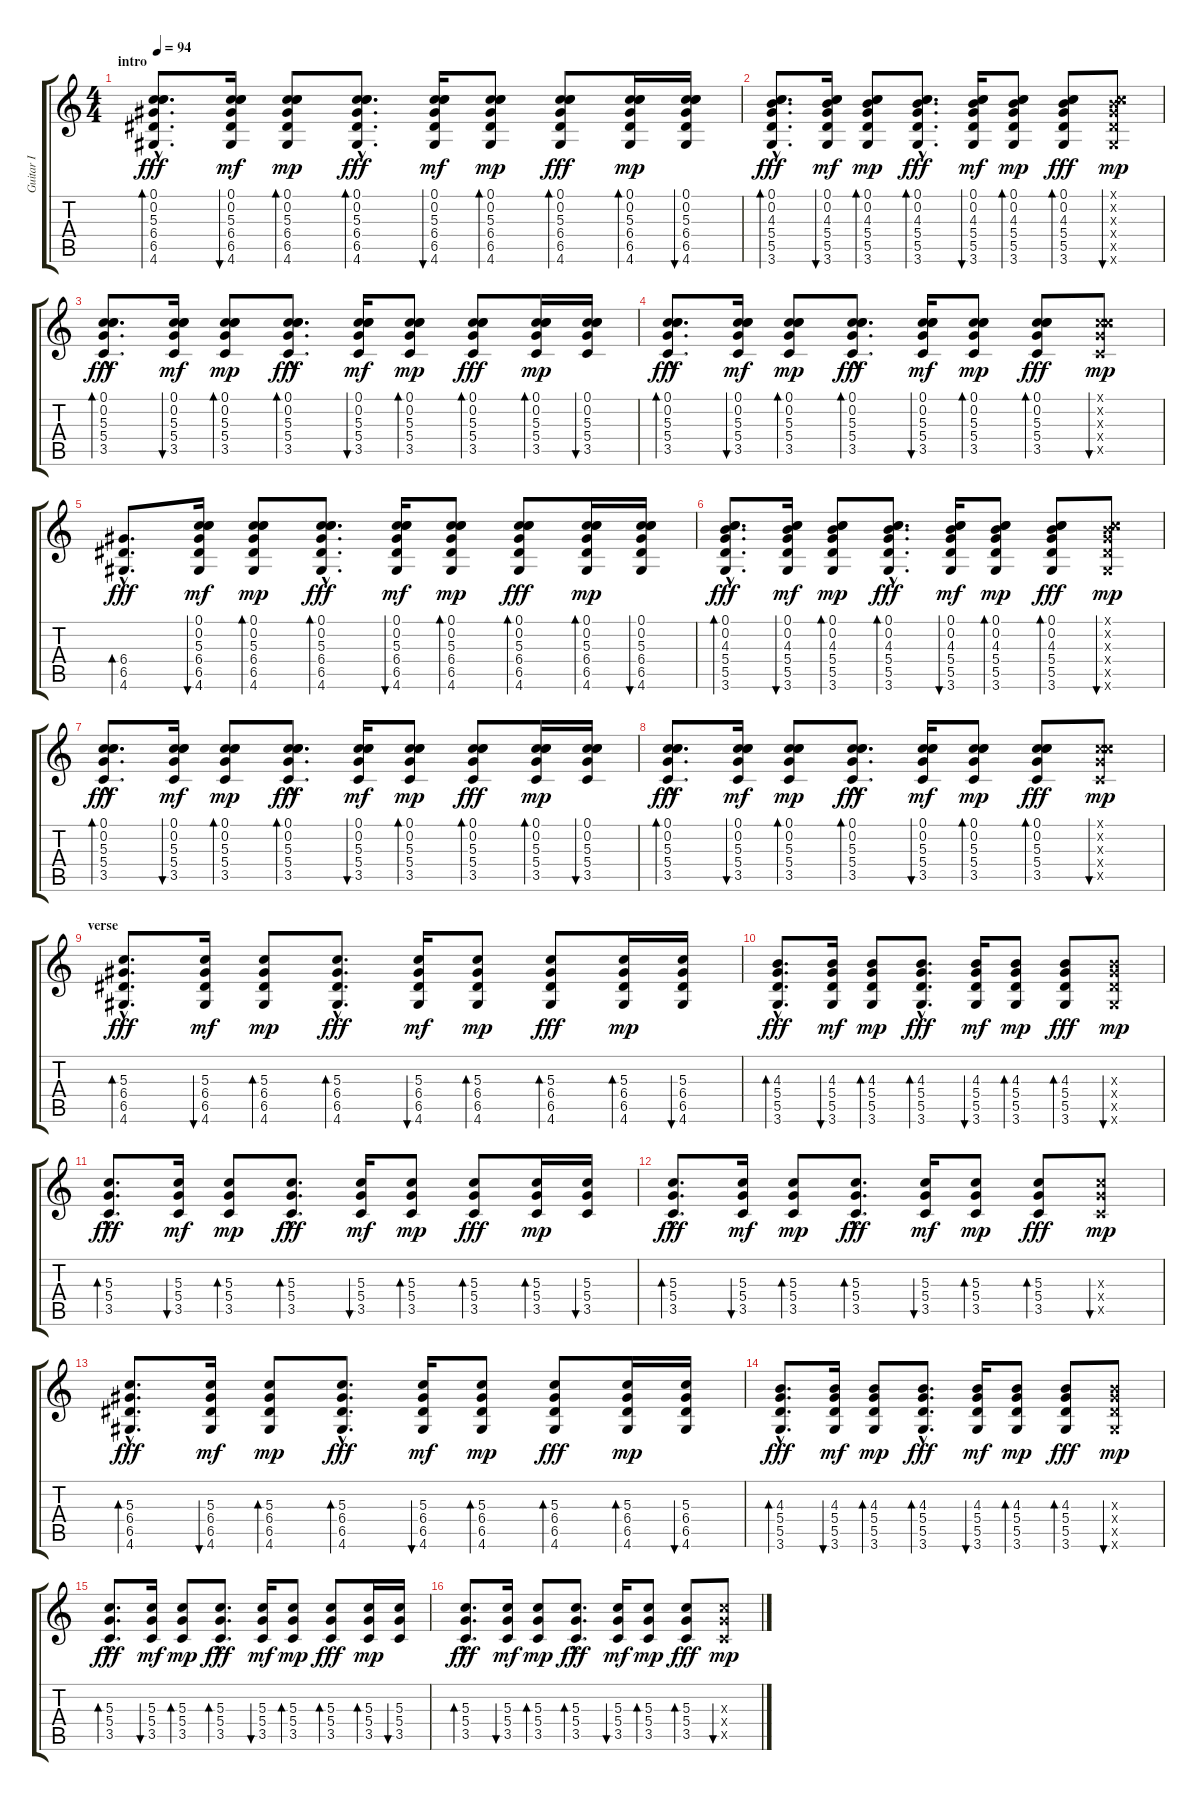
\track ("Guitar I" "Guitar I") {instrument acousticguitarsteel}
\staff {score tabs}
\tuning (C4 C4 G3 D3 A2 E2) {hide}
\ts (4 4)
\section ("" "intro")
\tempo 94
\clef g2
\ks c
(0.1{hac} 0.2{hac} 5.3{hac} 6.4{hac} 6.5{hac} 4.6{hac}).8{d bd 60 dy fff instrument acousticguitarsteel} (0.1 0.2 5.3 6.4 6.5 4.6).16{bu 60 dy mf} (0.1 0.2 5.3 6.4 6.5 4.6).8{bd 60 dy mp} (0.1{hac} 0.2{hac} 5.3{hac} 6.4{hac} 6.5{hac} 4.6{hac}).8{d bd 60 dy fff} (0.1 0.2 5.3 6.4 6.5 4.6).16{bu 60 dy mf} (0.1 0.2 5.3 6.4 6.5 4.6).8{bd 60 dy mp} (0.1 0.2 5.3 6.4 6.5 4.6).8{bd 60 dy fff} (0.1 0.2 5.3 6.4 6.5 4.6).16{bd 60 dy mp} (0.1 0.2 5.3 6.4 6.5 4.6).16{bu 60} |
(0.1{hac} 0.2{hac} 4.3{hac} 5.4{hac} 5.5{hac} 3.6{hac}).8{d bd 60 dy fff} (0.1 0.2 4.3 5.4 5.5 3.6).16{bu 60 dy mf} (0.1 0.2 4.3 5.4 5.5 3.6).8{bd 60 dy mp} (0.1{hac} 0.2{hac} 4.3{hac} 5.4{hac} 5.5{hac} 3.6{hac}).8{d bd 60 dy fff} (0.1 0.2 4.3 5.4 5.5 3.6).16{bu 60 dy mf} (0.1 0.2 4.3 5.4 5.5 3.6).8{bd 60 dy mp} (0.1 0.2 4.3 5.4 5.5 3.6).8{bd 60 dy fff} (0.1{x} 0.2{x} 4.3{x} 5.4{x} 5.5{x} 3.6{x}).8{bu 60 dy mp} |
(0.1{hac} 0.2{hac} 5.3{hac} 5.4{hac} 3.5{hac}).8{d bd 60 dy fff} (0.1 0.2 5.3 5.4 3.5).16{bu 60 dy mf} (0.1 0.2 5.3 5.4 3.5).8{bd 60 dy mp} (0.1{hac} 0.2{hac} 5.3{hac} 5.4{hac} 3.5{hac}).8{d bd 60 dy fff} (0.1 0.2 5.3 5.4 3.5).16{bu 60 dy mf} (0.1 0.2 5.3 5.4 3.5).8{bd 60 dy mp} (0.1 0.2 5.3 5.4 3.5).8{bd 60 dy fff} (0.1 0.2 5.3 5.4 3.5).16{bd 60 dy mp} (0.1 0.2 5.3 5.4 3.5).16{bu 60} |
(0.1{hac} 0.2{hac} 5.3{hac} 5.4{hac} 3.5{hac}).8{d bd 60 dy fff} (0.1 0.2 5.3 5.4 3.5).16{bu 60 dy mf} (0.1 0.2 5.3 5.4 3.5).8{bd 60 dy mp} (0.1{hac} 0.2{hac} 5.3{hac} 5.4{hac} 3.5{hac}).8{d bd 60 dy fff} (0.1 0.2 5.3 5.4 3.5).16{bu 60 dy mf} (0.1 0.2 5.3 5.4 3.5).8{bd 60 dy mp} (0.1 0.2 5.3 5.4 3.5).8{bd 60 dy fff} (0.1{x} 0.2{x} 5.3{x} 5.4{x} 3.5{x}).8{bu 60 dy mp} |
(6.4{hac} 6.5{hac} 4.6{hac}).8{d bd 60 dy fff} (0.1 0.2 5.3 6.4 6.5 4.6).16{bu 60 dy mf} (0.1 0.2 5.3 6.4 6.5 4.6).8{bd 60 dy mp} (0.1{hac} 0.2{hac} 5.3{hac} 6.4{hac} 6.5{hac} 4.6{hac}).8{d bd 60 dy fff} (0.1 0.2 5.3 6.4 6.5 4.6).16{bu 60 dy mf} (0.1 0.2 5.3 6.4 6.5 4.6).8{bd 60 dy mp} (0.1 0.2 5.3 6.4 6.5 4.6).8{bd 60 dy fff} (0.1 0.2 5.3 6.4 6.5 4.6).16{bd 60 dy mp} (0.1 0.2 5.3 6.4 6.5 4.6).16{bu 60} |
(0.1{hac} 0.2{hac} 4.3{hac} 5.4{hac} 5.5{hac} 3.6{hac}).8{d bd 60 dy fff} (0.1 0.2 4.3 5.4 5.5 3.6).16{bu 60 dy mf} (0.1 0.2 4.3 5.4 5.5 3.6).8{bd 60 dy mp} (0.1{hac} 0.2{hac} 4.3{hac} 5.4{hac} 5.5{hac} 3.6{hac}).8{d bd 60 dy fff} (0.1 0.2 4.3 5.4 5.5 3.6).16{bu 60 dy mf} (0.1 0.2 4.3 5.4 5.5 3.6).8{bd 60 dy mp} (0.1 0.2 4.3 5.4 5.5 3.6).8{bd 60 dy fff} (0.1{x} 0.2{x} 4.3{x} 5.4{x} 5.5{x} 3.6{x}).8{bu 60 dy mp} |
(0.1{hac} 0.2{hac} 5.3{hac} 5.4{hac} 3.5{hac}).8{d bd 60 dy fff} (0.1 0.2 5.3 5.4 3.5).16{bu 60 dy mf} (0.1 0.2 5.3 5.4 3.5).8{bd 60 dy mp} (0.1{hac} 0.2{hac} 5.3{hac} 5.4{hac} 3.5{hac}).8{d bd 60 dy fff} (0.1 0.2 5.3 5.4 3.5).16{bu 60 dy mf} (0.1 0.2 5.3 5.4 3.5).8{bd 60 dy mp} (0.1 0.2 5.3 5.4 3.5).8{bd 60 dy fff} (0.1 0.2 5.3 5.4 3.5).16{bd 60 dy mp} (0.1 0.2 5.3 5.4 3.5).16{bu 60} |
(0.1{hac} 0.2{hac} 5.3{hac} 5.4{hac} 3.5{hac}).8{d bd 60 dy fff} (0.1 0.2 5.3 5.4 3.5).16{bu 60 dy mf} (0.1 0.2 5.3 5.4 3.5).8{bd 60 dy mp} (0.1{hac} 0.2{hac} 5.3{hac} 5.4{hac} 3.5{hac}).8{d bd 60 dy fff} (0.1 0.2 5.3 5.4 3.5).16{bu 60 dy mf} (0.1 0.2 5.3 5.4 3.5).8{bd 60 dy mp} (0.1 0.2 5.3 5.4 3.5).8{bd 60 dy fff} (0.1{x} 0.2{x} 5.3{x} 5.4{x} 3.5{x}).8{bu 60 dy mp} |
\section ("" "verse")
(5.3{hac} 6.4{hac} 6.5{hac} 4.6{hac}).8{d bd 60 dy fff} (5.3 6.4 6.5 4.6).16{bu 60 dy mf} (5.3 6.4 6.5 4.6).8{bd 60 dy mp} (5.3{hac} 6.4{hac} 6.5{hac} 4.6{hac}).8{d bd 60 dy fff} (5.3 6.4 6.5 4.6).16{bu 60 dy mf} (5.3 6.4 6.5 4.6).8{bd 60 dy mp} (5.3 6.4 6.5 4.6).8{bd 60 dy fff} (5.3 6.4 6.5 4.6).16{bd 60 dy mp} (5.3 6.4 6.5 4.6).16{bu 60} |
(4.3{hac} 5.4{hac} 5.5{hac} 3.6{hac}).8{d bd 60 dy fff} (4.3 5.4 5.5 3.6).16{bu 60 dy mf} (4.3 5.4 5.5 3.6).8{bd 60 dy mp} (4.3{hac} 5.4{hac} 5.5{hac} 3.6{hac}).8{d bd 60 dy fff} (4.3 5.4 5.5 3.6).16{bu 60 dy mf} (4.3 5.4 5.5 3.6).8{bd 60 dy mp} (4.3 5.4 5.5 3.6).8{bd 60 dy fff} (4.3{x} 5.4{x} 5.5{x} 3.6{x}).8{bu 60 dy mp} |
(5.3{hac} 5.4{hac} 3.5{hac}).8{d bd 60 dy fff} (5.3 5.4 3.5).16{bu 60 dy mf} (5.3 5.4 3.5).8{bd 60 dy mp} (5.3{hac} 5.4{hac} 3.5{hac}).8{d bd 60 dy fff} (5.3 5.4 3.5).16{bu 60 dy mf} (5.3 5.4 3.5).8{bd 60 dy mp} (5.3 5.4 3.5).8{bd 60 dy fff} (5.3 5.4 3.5).16{bd 60 dy mp} (5.3 5.4 3.5).16{bu 60} |
(5.3{hac} 5.4{hac} 3.5{hac}).8{d bd 60 dy fff} (5.3 5.4 3.5).16{bu 60 dy mf} (5.3 5.4 3.5).8{bd 60 dy mp} (5.3{hac} 5.4{hac} 3.5{hac}).8{d bd 60 dy fff} (5.3 5.4 3.5).16{bu 60 dy mf} (5.3 5.4 3.5).8{bd 60 dy mp} (5.3 5.4 3.5).8{bd 60 dy fff} (5.3{x} 5.4{x} 3.5{x}).8{bu 60 dy mp} |
(5.3{hac} 6.4{hac} 6.5{hac} 4.6{hac}).8{d bd 60 dy fff} (5.3 6.4 6.5 4.6).16{bu 60 dy mf} (5.3 6.4 6.5 4.6).8{bd 60 dy mp} (5.3{hac} 6.4{hac} 6.5{hac} 4.6{hac}).8{d bd 60 dy fff} (5.3 6.4 6.5 4.6).16{bu 60 dy mf} (5.3 6.4 6.5 4.6).8{bd 60 dy mp} (5.3 6.4 6.5 4.6).8{bd 60 dy fff} (5.3 6.4 6.5 4.6).16{bd 60 dy mp} (5.3 6.4 6.5 4.6).16{bu 60} |
(4.3{hac} 5.4{hac} 5.5{hac} 3.6{hac}).8{d bd 60 dy fff} (4.3 5.4 5.5 3.6).16{bu 60 dy mf} (4.3 5.4 5.5 3.6).8{bd 60 dy mp} (4.3{hac} 5.4{hac} 5.5{hac} 3.6{hac}).8{d bd 60 dy fff} (4.3 5.4 5.5 3.6).16{bu 60 dy mf} (4.3 5.4 5.5 3.6).8{bd 60 dy mp} (4.3 5.4 5.5 3.6).8{bd 60 dy fff} (4.3{x} 5.4{x} 5.5{x} 3.6{x}).8{bu 60 dy mp} |
(5.3{hac} 5.4{hac} 3.5{hac}).8{d bd 60 dy fff} (5.3 5.4 3.5).16{bu 60 dy mf} (5.3 5.4 3.5).8{bd 60 dy mp} (5.3{hac} 5.4{hac} 3.5{hac}).8{d bd 60 dy fff} (5.3 5.4 3.5).16{bu 60 dy mf} (5.3 5.4 3.5).8{bd 60 dy mp} (5.3 5.4 3.5).8{bd 60 dy fff} (5.3 5.4 3.5).16{bd 60 dy mp} (5.3 5.4 3.5).16{bu 60} |
(5.3{hac} 5.4{hac} 3.5{hac}).8{d bd 60 dy fff} (5.3 5.4 3.5).16{bu 60 dy mf} (5.3 5.4 3.5).8{bd 60 dy mp} (5.3{hac} 5.4{hac} 3.5{hac}).8{d bd 60 dy fff} (5.3 5.4 3.5).16{bu 60 dy mf} (5.3 5.4 3.5).8{bd 60 dy mp} (5.3 5.4 3.5).8{bd 60 dy fff} (5.3{x} 5.4{x} 3.5{x}).8{bu 60 dy mp}
